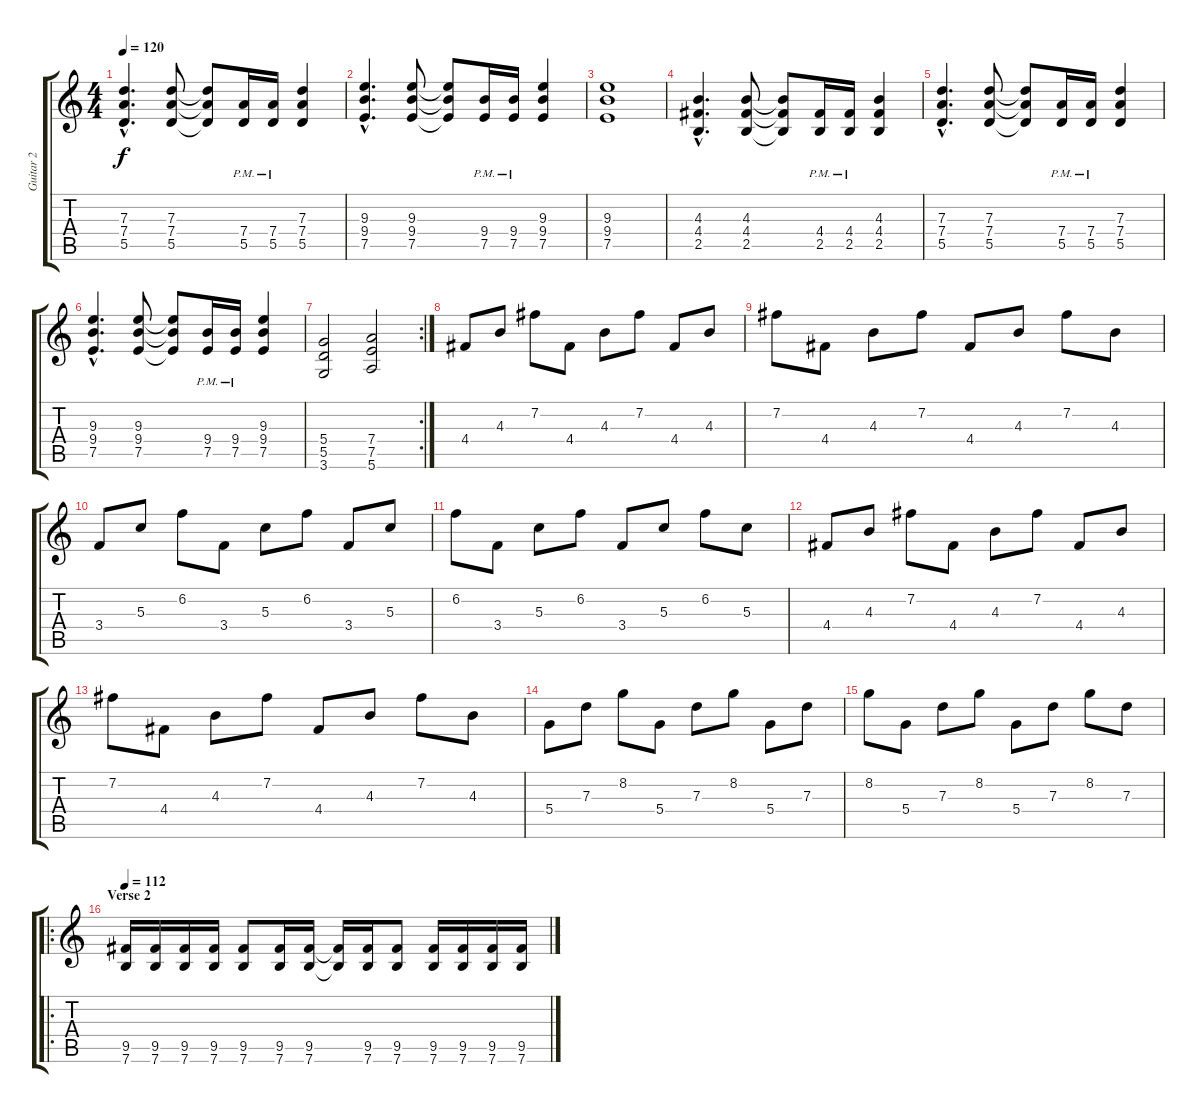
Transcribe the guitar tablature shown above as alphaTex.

\track ("Guitar 2" "Guitar 2") {instrument distortionguitar}
\staff {score tabs}
\tuning (E4 B3 G3 D3 A2 E2) {hide}
\ts (4 4)
\tempo 120
\clef g2
\ks c
(7.3{hac} 7.4{hac} 5.5{hac}).4{d dy f} (7.3 7.4 5.5).8 (7.3{t} 7.4{t} 5.5{t}).8 (7.4{pm} 5.5{pm}).16 (7.4{pm} 5.5{pm}).16 (7.3 7.4 5.5).4 |
(9.3{hac} 9.4{hac} 7.5{hac}).4{d} (9.3 9.4 7.5).8 (9.3{t} 9.4{t} 7.5{t}).8 (9.4{pm} 7.5{pm}).16 (9.4{pm} 7.5{pm}).16 (9.3 9.4 7.5).4 |
(9.3 9.4 7.5).1 |
(4.3{hac} 4.4{hac} 2.5{hac}).4{d} (4.3 4.4 2.5).8 (4.3{t} 4.4{t} 2.5{t}).8 (4.4{pm} 2.5{pm}).16 (4.4{pm} 2.5{pm}).16 (4.3 4.4 2.5).4 |
(7.3{hac} 7.4{hac} 5.5{hac}).4{d} (7.3 7.4 5.5).8 (7.3{t} 7.4{t} 5.5{t}).8 (7.4{pm} 5.5{pm}).16 (7.4{pm} 5.5{pm}).16 (7.3 7.4 5.5).4 |
(9.3{hac} 9.4{hac} 7.5{hac}).4{d} (9.3 9.4 7.5).8 (9.3{t} 9.4{t} 7.5{t}).8 (9.4{pm} 7.5{pm}).16 (9.4{pm} 7.5{pm}).16 (9.3 9.4 7.5).4 |
\rc 2
(5.4 5.5 3.6).2 (7.4 7.5 5.6).2 |
4.4.8 4.3.8 7.2.8 4.4.8 4.3.8 7.2.8 4.4.8 4.3.8 |
7.2.8 4.4.8 4.3.8 7.2.8 4.4.8 4.3.8 7.2.8 4.3.8 |
3.4.8 5.3.8 6.2.8 3.4.8 5.3.8 6.2.8 3.4.8 5.3.8 |
6.2.8 3.4.8 5.3.8 6.2.8 3.4.8 5.3.8 6.2.8 5.3.8 |
4.4.8 4.3.8 7.2.8 4.4.8 4.3.8 7.2.8 4.4.8 4.3.8 |
7.2.8 4.4.8 4.3.8 7.2.8 4.4.8 4.3.8 7.2.8 4.3.8 |
5.4.8 7.3.8 8.2.8 5.4.8 7.3.8 8.2.8 5.4.8 7.3.8 |
8.2.8 5.4.8 7.3.8 8.2.8 5.4.8 7.3.8 8.2.8 7.3.8 |
\ro
\section ("" "Verse 2")
\tempo 112
(9.5 7.6).16 (9.5 7.6).16 (9.5 7.6).16 (9.5 7.6).16 (9.5 7.6).8 (9.5 7.6).16 (9.5 7.6).16 (9.5{t} 7.6{t}).16 (9.5 7.6).16 (9.5 7.6).8 (9.5 7.6).16 (9.5 7.6).16 (9.5 7.6).16 (9.5 7.6).16
